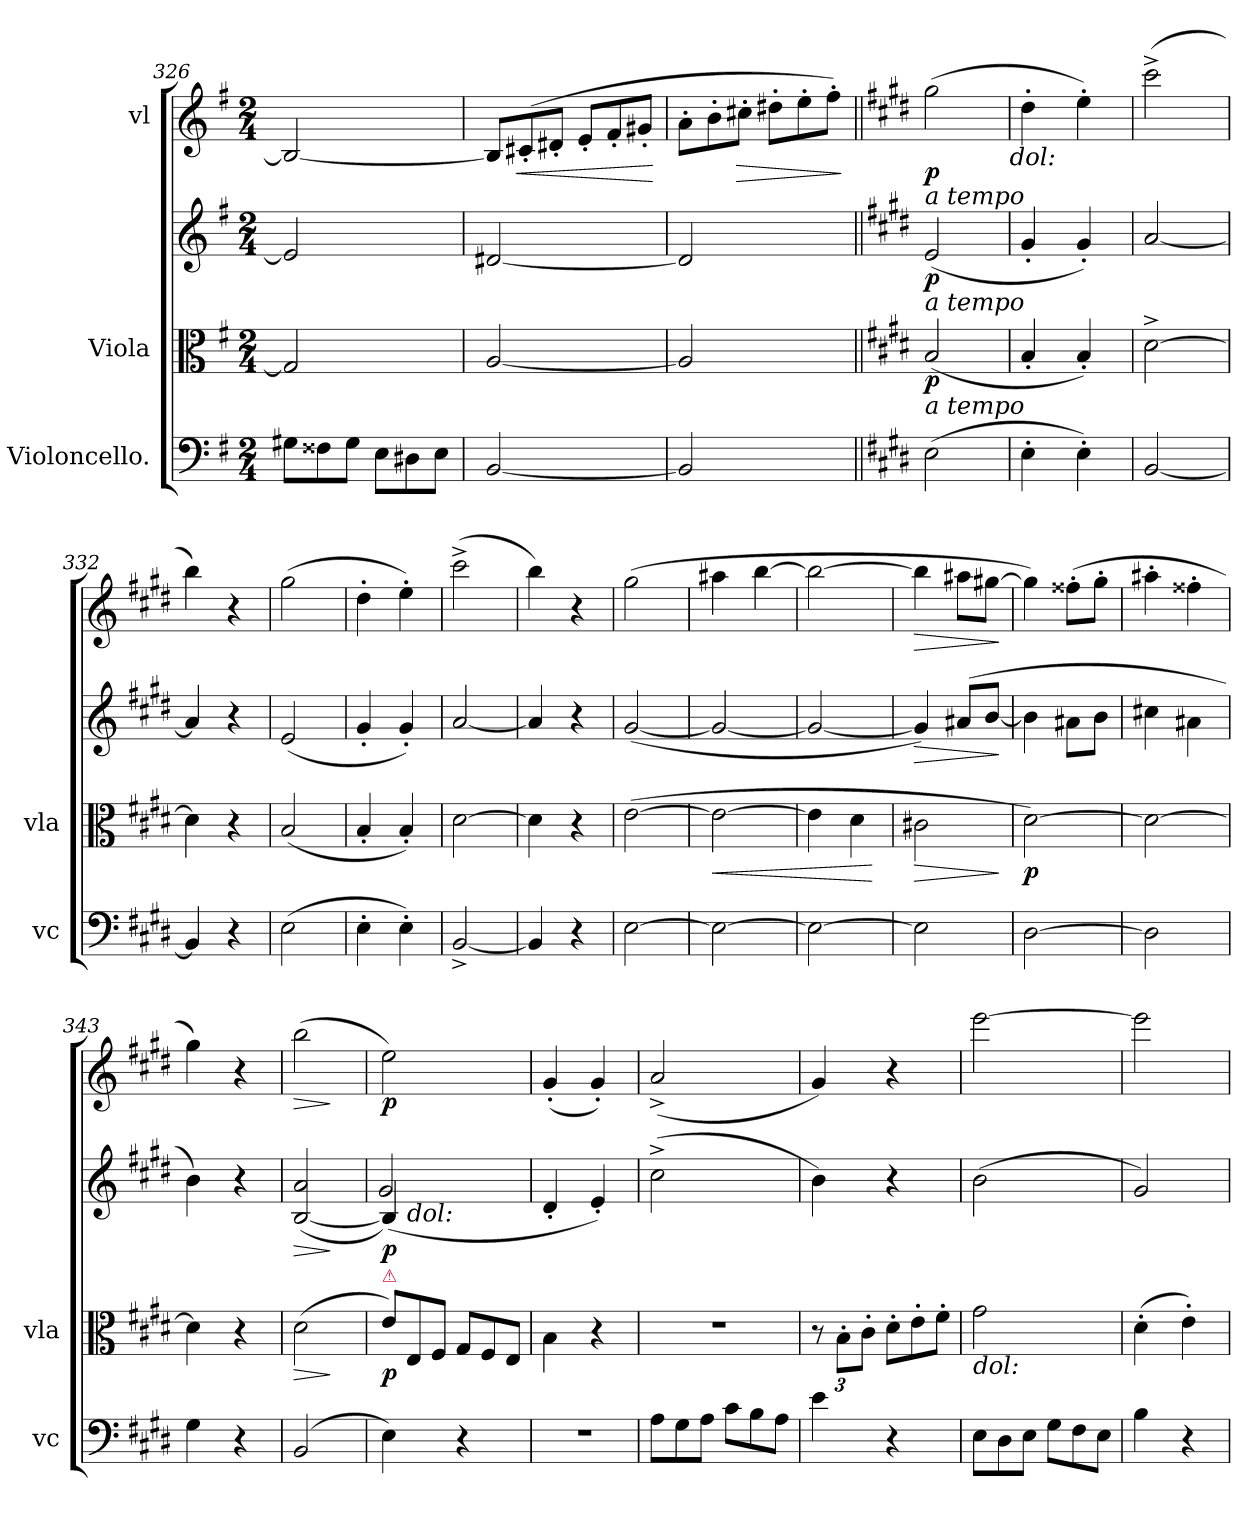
**kern	**kern	**dynam	**kern	**dynam	**kern	**dynam
*part4	*part3	*part3	*part2	*part2	*part1	*part1
*staff4	*staff3	*staff3	*staff2	*staff2	*staff1	*staff1
*I"Violoncello.	*I"Viola	*	*	*	*I"vl	*
*I'vc	*I'vla	*	*	*	*	*
*clefF4	*clefC3	*	*clefG2	*	*clefG2	*
*k[f#]	*k[f#]	*	*k[f#]	*	*k[f#]	*
*M2/4	*M2/4	*	*M2/4	*	*M2/4	*
*Xtuplet	*	*	*	*	*	*
=326	=326	=326	=326	=326	=326	=326
12G#X\L	2G#/]	.	2e/]	.	2B/_	.
12F##X\	.	.	.	.	.	.
12G#\J	.	.	.	.	.	.
12E\L	.	.	.	.	.	.
12D#X\	.	.	.	.	.	.
12E\J	.	.	.	.	.	.
=327	=327	=327	=327	=327	=327	=327
*	*	*	*	*	*Xtuplet	*
[2BB/	[2A/	.	[2d#X/	.	12B/L]	.
!	!	!	!	!	!	!LO:HP:b
.	.	.	.	.	(12c#X'/	<
.	.	.	.	.	12d#X'/J	.
.	.	.	.	.	12e'/L	.
.	.	.	.	.	12f#'/	.
.	.	.	.	.	12g#X'/J	.
.	.	.	.	.	.	[
=328	=328	=328	=328	=328	=328	=328
2BB/]	2A/]	.	2d#/]	.	12a'\L	.
.	.	.	.	.	12b'\	.
!	!	!	!	!	!	!LO:HP:b
.	.	.	.	.	12cc#X'\J	>
.	.	.	.	.	12dd#X'\L	.
.	.	.	.	.	12ee'\	.
.	.	.	.	.	12ff#'\J)	.
.	.	.	.	.	.	]
=329||	=329||	=329||	=329||	=329||	=329||	=329||
*k[f#c#g#d#]	*k[f#c#g#d#]	*	*k[f#c#g#d#]	*	*k[f#c#g#d#]	*
!	!	!	!LO:TX:a:i:t=a tempo	!	!	!
!	!LO:TX:a:i:t=a tempo	!	!	!	!	!
!LO:TX:a:i:t=a tempo	!	!	!	!	!	!
(2E\	(>2B/	p	(>2e/	p	(2gg#\	p
!	!	!	!	!	!LO:TX:b:i:t=dol&colon;	!
=330	=330	=330	=330	=330	=330	=330
4E'\	4B'/	.	4g#'/	.	4dd#'\	.
4E'\)	4B'/)	.	4g#'/)	.	4ee'\)	.
=331	=331	=331	=331	=331	=331	=331
[2BB/	[2d#^\	.	[2a/	.	(2ccc#^<\	.
=332	=332	=332	=332	=332	=332	=332
4BB/]	4d#\]	.	4a/]	.	4bb\)	.
4r	4r	.	4r	.	4r	.
=333	=333	=333	=333	=333	=333	=333
(2E\	(>2B/	.	(>2e/	.	(2gg#\	.
=334	=334	=334	=334	=334	=334	=334
4E'\	4B'/	.	4g#'/	.	4dd#'\	.
4E'\)	4B'/)	.	4g#'/)	.	4ee'\)	.
=335	=335	=335	=335	=335	=335	=335
[2BB^>/	[2d#\	.	[2a/	.	(2ccc#^<\	.
=336	=336	=336	=336	=336	=336	=336
4BB/]	4d#\]	.	4a/]	.	4bb\)	.
4r	4r	.	4r	.	4r	.
=337	=337	=337	=337	=337	=337	=337
[2E\	([2e\	.	(>[2g#/	.	(2gg#\	.
=338	=338	=338	=338	=338	=338	=338
!	!	!LO:HP:b	!	!	!	!
2E\_	2e\_	<	2g#/_	.	4aa#X\	.
.	.	.	.	.	[4bb\	.
=339	=339	=339	=339	=339	=339	=339
2E\_	4e\]	.	2g#/_	.	2bb\_	.
.	4d#\	.	.	.	.	.
.	.	[	.	.	.	.
=340	=340	=340	=340	=340	=340	=340
!	!	!LO:HP:b	!	!LO:HP:b	!	!LO:HP:b
2E\]	2c#X\	>	4g#/])	>	4bb\]	>
.	.	.	(8a#X/L	.	8aa#X\L	.
.	.	.	[8b/J	.	[8gg#X\J	.
.	.	]	.	]	.	]
=341	=341	=341	=341	=341	=341	=341
[2D#\	[2d#\)	p	4b\]	.	4gg#\])	.
.	.	.	8a#X\L	.	(8ff##X'\L	.
.	.	.	8b\J	.	8gg#'\J	.
=342	=342	=342	=342	=342	=342	=342
2D#\]	2d#\_	.	4cc#X\	.	4aa#X'\	.
.	.	.	4a#X\	.	4ff##X'\	.
=343	=343	=343	=343	=343	=343	=343
4G#\	4d#\]	.	4b\)	.	4gg#\)	.
4r	4r	.	4r	.	4r	.
=344	=344	=344	=344	=344	=344	=344
!	!	!LO:HP:b	!	!LO:HP:b	!	!LO:HP:b
(2BB/	(>2d#\	>	(>[2B/ 2a/	>	(2bb\	>
.	.	]	.	]	.	]
=345	=345	=345	=345	=345	=345	=345
*	*Xtuplet	*	*	*	*	*
*	*	*	*^	*	*	*
!	!LO:TX:a:color=crimson:t=⚠	!	!	!	!	!	!
*	*	*	*	*^	*	*	*
4E\)	12e\L)	p	4B/]	(>2g#/)	12ryy	p	2ee\)	p
!	!	!	!	!	!LO:TX:b:i:t=dol&colon;	!	!	!
.	12E/	.	.	.	3ryy	.	.	.
.	12F#/J	.	.	.	.	.	.	.
4r	12G#/L	.	4ryy	.	.	.	.	.
.	12F#/	.	.	.	.	.	.	.
.	12E/J	.	.	.	12ryy	.	.	.
*	*	*	*v	*v	*v	*	*	*
=346	=346	=346	=346	=346	=346	=346
2r	4B\	.	4d#'/	.	(4g#'/	.
.	4r	.	4e'/)	.	4g#'/)	.
=347	=347	=347	=347	=347	=347	=347
12A\L	2r	.	(2cc#^<\	.	(>2a^>/	.
12G#\	.	.	.	.	.	.
12A\J	.	.	.	.	.	.
12c#\L	.	.	.	.	.	.
12B\	.	.	.	.	.	.
12A\J	.	.	.	.	.	.
=348	=348	=348	=348	=348	=348	=348
*	*tuplet	*	*	*	*	*
*	*Xbrackettup	*	*	*	*	*
4e\	12r	.	4b\)	.	4g#/)	.
.	12B'\L	.	.	.	.	.
.	12c#'\J	.	.	.	.	.
*	*Xtuplet	*	*	*	*	*
4r	12d#'\L	.	4r	.	4r	.
.	12e'\	.	.	.	.	.
.	12f#'\J	.	.	.	.	.
=349	=349	=349	=349	=349	=349	=349
!	!LO:TX:b:i:t=dol&colon;	!	!	!	!	!
12E\L	2g#\	.	(2b\	.	[2eee\	.
12D#\	.	.	.	.	.	.
12E\J	.	.	.	.	.	.
12G#\L	.	.	.	.	.	.
12F#\	.	.	.	.	.	.
12E\J	.	.	.	.	.	.
=350	=350	=350	=350	=350	=350	=350
4B\	(4d#'\	.	2g#/)	.	2eee\]	.
4r	4e'\)	.	.	.	.	.
=	=	=	=	=	=	=
*-	*-	*-	*-	*-	*-	*-
